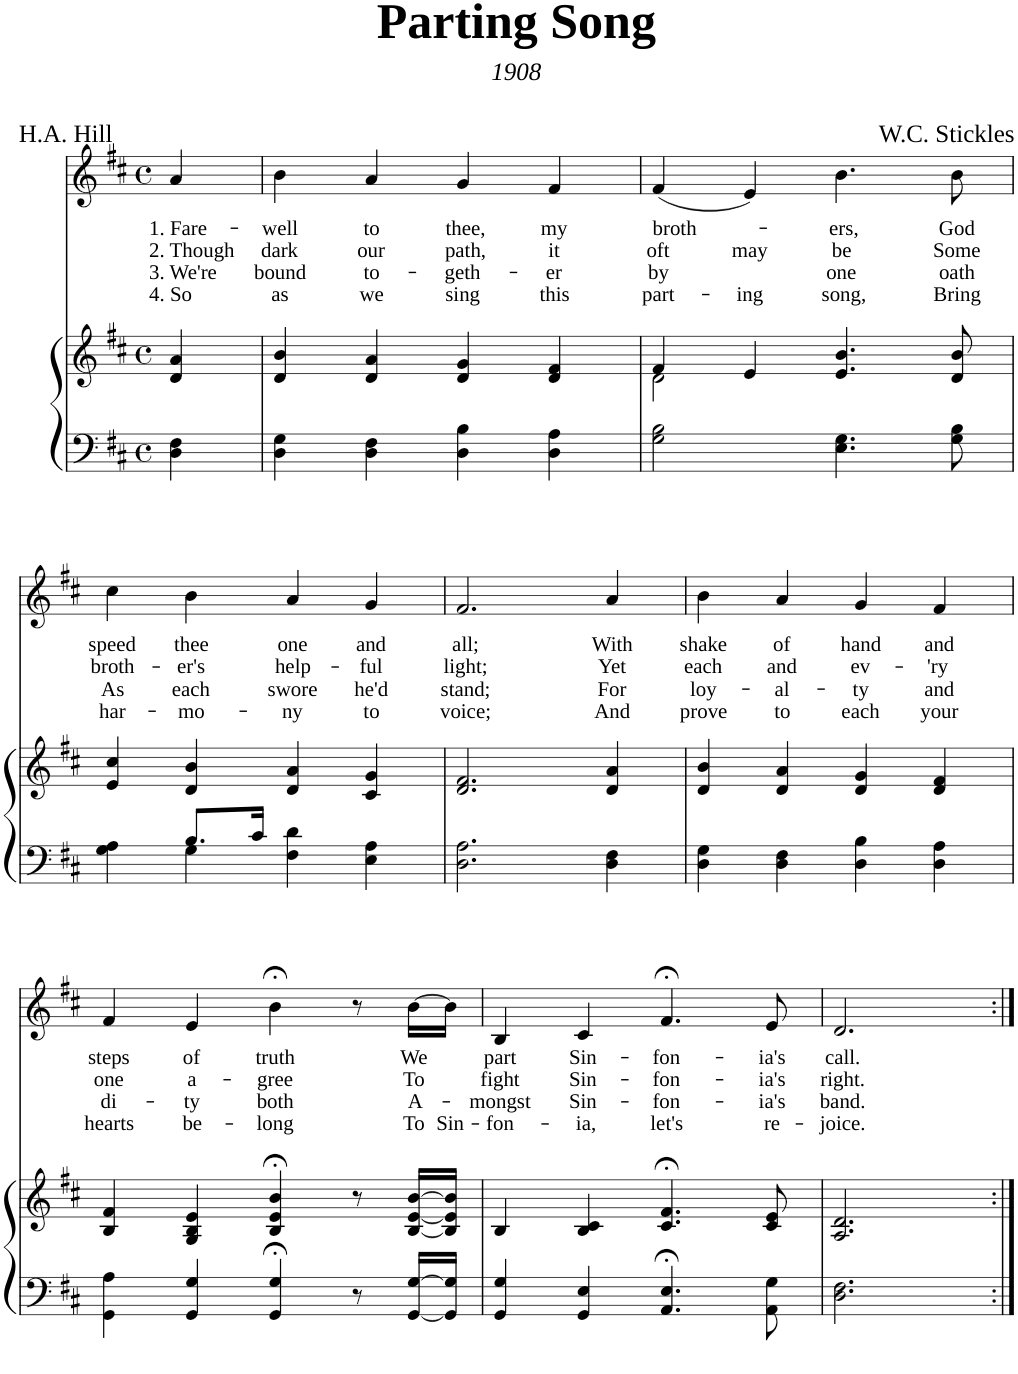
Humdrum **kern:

**kern	**kern	**kern	**text	**text	**text	**text
*part2	*part2	*part1	*part1	*part1	*part1	*part1
*staff3	*staff2	*staff1	*staff1	*staff1	*staff1	*staff1
*I"Piano	*	*I"Tenor	*	*	*	*
*I'Pno	*	*	*	*	*	*
*clefF4	*clefG2	*clefG2	*	*	*	*
*k[f#c#]	*k[f#c#]	*k[f#c#]	*	*	*	*
*M4/4	*M4/4	*M4/4	*	*	*	*
*met(c)	*met(c)	*met(c)	*	*	*	*
=1	=1	=1	=1	=1	=1	=1
!	!	!	!LO:LY:b	!LO:LY:b	!LO:LY:b	!LO:LY:b
4D\ 4F#\	4d/ 4a/	4a/	1. Fare-	2. Though	3. We're	4. So
=2	=2	=2	=2	=2	=2	=2
!	!	!	!LO:LY:b	!LO:LY:b	!LO:LY:b	!LO:LY:b
4D\ 4G\	4d/ 4b/	4b\	-well	dark	bound	as
!	!	!	!LO:LY:b	!LO:LY:b	!LO:LY:b	!LO:LY:b
4D\ 4F#\	4d/ 4a/	4a/	to	our	to-	we
!	!	!	!LO:LY:b	!LO:LY:b	!LO:LY:b	!LO:LY:b
4D\ 4B\	4d/ 4g/	4g/	thee,	path,	-geth-	sing
!	!	!	!LO:LY:b	!LO:LY:b	!LO:LY:b	!LO:LY:b
4D\ 4A\	4d/ 4f#/	4f#/	my	it	-er	this
=3	=3	=3	=3	=3	=3	=3
*	*^	*	*	*	*	*
!	!	!	!	!LO:LY:b	!LO:LY:b	!LO:LY:b	!LO:LY:b
2G\ 2B\	4f#/	2d\	(4f#/	broth-	oft	by	part-
!	!	!	!	!	!LO:LY:b	!	!LO:LY:b
.	4e/	.	4e/)	.	may	.	-ing
!	!	!	!	!LO:LY:b	!LO:LY:b	!LO:LY:b	!LO:LY:b
4.E\ 4.G\	4.e/ 4.b/	2ryy	4.b\	-ers,	be	one	song,
!	!	!	!	!LO:LY:b	!LO:LY:b	!LO:LY:b	!LO:LY:b
8G\ 8B\	8d/ 8b/	.	8b\	God	Some	oath	Bring
*	*v	*v	*	*	*	*	*
!!LO:LB:g=z
=4	=4	=4	=4	=4	=4	=4
*^	*	*	*	*	*	*
!	!	!	!	!LO:LY:b	!LO:LY:b	!LO:LY:b	!LO:LY:b
4G\ 4A\	4ryy	4e/ 4cc#/	4cc#\	speed	broth-	As	har-
!	!	!	!	!LO:LY:b	!LO:LY:b	!LO:LY:b	!LO:LY:b
8.B/L	4G\	4d/ 4b/	4b\	thee	-er's	each	-mo-
16c#/Jk	.	.	.	.	.	.	.
!	!	!	!	!LO:LY:b	!LO:LY:b	!LO:LY:b	!LO:LY:b
4F#\ 4d\	2ryy	4d/ 4a/	4a/	one	help-	swore	-ny
!	!	!	!	!LO:LY:b	!LO:LY:b	!LO:LY:b	!LO:LY:b
4E\ 4A\	.	4c#/ 4g/	4g/	and	-ful	he'd	to
*v	*v	*	*	*	*	*	*
=5	=5	=5	=5	=5	=5	=5
!	!	!	!LO:LY:b	!LO:LY:b	!LO:LY:b	!LO:LY:b
2.D\ 2.A\	2.d/ 2.f#/	2.f#/	all;	light;	stand;	voice;
!	!	!	!LO:LY:b	!LO:LY:b	!LO:LY:b	!LO:LY:b
4D\ 4F#\	4d/ 4a/	4a/	With	Yet	For	And
=6	=6	=6	=6	=6	=6	=6
!	!	!	!LO:LY:b	!LO:LY:b	!LO:LY:b	!LO:LY:b
4D\ 4G\	4d/ 4b/	4b\	shake	each	loy-	prove
!	!	!	!LO:LY:b	!LO:LY:b	!LO:LY:b	!LO:LY:b
4D\ 4F#\	4d/ 4a/	4a/	of	and	-al-	to
!	!	!	!LO:LY:b	!LO:LY:b	!LO:LY:b	!LO:LY:b
4D\ 4B\	4d/ 4g/	4g/	hand	ev-	-ty	each
!	!	!	!LO:LY:b	!LO:LY:b	!LO:LY:b	!LO:LY:b
4D\ 4A\	4d/ 4f#/	4f#/	and	-'ry	and	your
!!LO:LB:g=z
=7	=7	=7	=7	=7	=7	=7
!	!	!	!LO:LY:b	!LO:LY:b	!LO:LY:b	!LO:LY:b
4GG\ 4A\	4B/ 4f#/	4f#/	steps	one	di-	hearts
!	!	!	!LO:LY:b	!LO:LY:b	!LO:LY:b	!LO:LY:b
4GG/ 4G/	4G/ 4B/ 4e/	4e/	of	a-	-ty	be-
!	!	!	!LO:LY:b	!LO:LY:b	!LO:LY:b	!LO:LY:b
4GG/;< 4G/;<	4B/;< 4e/;< 4b/;<	4b;<\	truth	-gree	both	-long
8r	8r	8r	.	.	.	.
!	!	!	!LO:LY:b	!LO:LY:b	!LO:LY:b	!LO:LY:b
[16GG/ [16G/LL	[16B/ [16e/ [16b/LL	[16b\LL	We	To	A-	To
!	!	!	!	!	!	!LO:LY:b
16GG/] 16G/]JJ	16B/] 16e/] 16b/]JJ	16b\JJ]	.	.	.	Sin-
=8	=8	=8	=8	=8	=8	=8
!	!	!	!LO:LY:b	!LO:LY:b	!LO:LY:b	!LO:LY:b
4GG/ 4G/	4B/	4B/	part	fight	-mongst	-fon-
!	!	!	!LO:LY:b	!LO:LY:b	!LO:LY:b	!LO:LY:b
4GG/ 4E/	4B/ 4c#/	4c#/	Sin-	Sin-	Sin-	-ia,
!	!	!	!LO:LY:b	!LO:LY:b	!LO:LY:b	!LO:LY:b
4.AA/;< 4.E/;<	4.c#/;< 4.f#/;<	4.f#;</	-fon-	-fon-	-fon-	let's
!	!	!	!LO:LY:b	!LO:LY:b	!LO:LY:b	!LO:LY:b
8AA\ 8G\	8c#/ 8e/	8e/	-ia's	-ia's	-ia's	re-
=9	=9	=9	=9	=9	=9	=9
!	!	!	!LO:LY:b	!LO:LY:b	!LO:LY:b	!LO:LY:b
2.D\ 2.F#\	2.A/ 2.d/	2.d/	call.	right.	band.	-joice.
=:|!	=:|!	=:|!	=:|!	=:|!	=:|!	=:|!
*-	*-	*-	*-	*-	*-	*-
